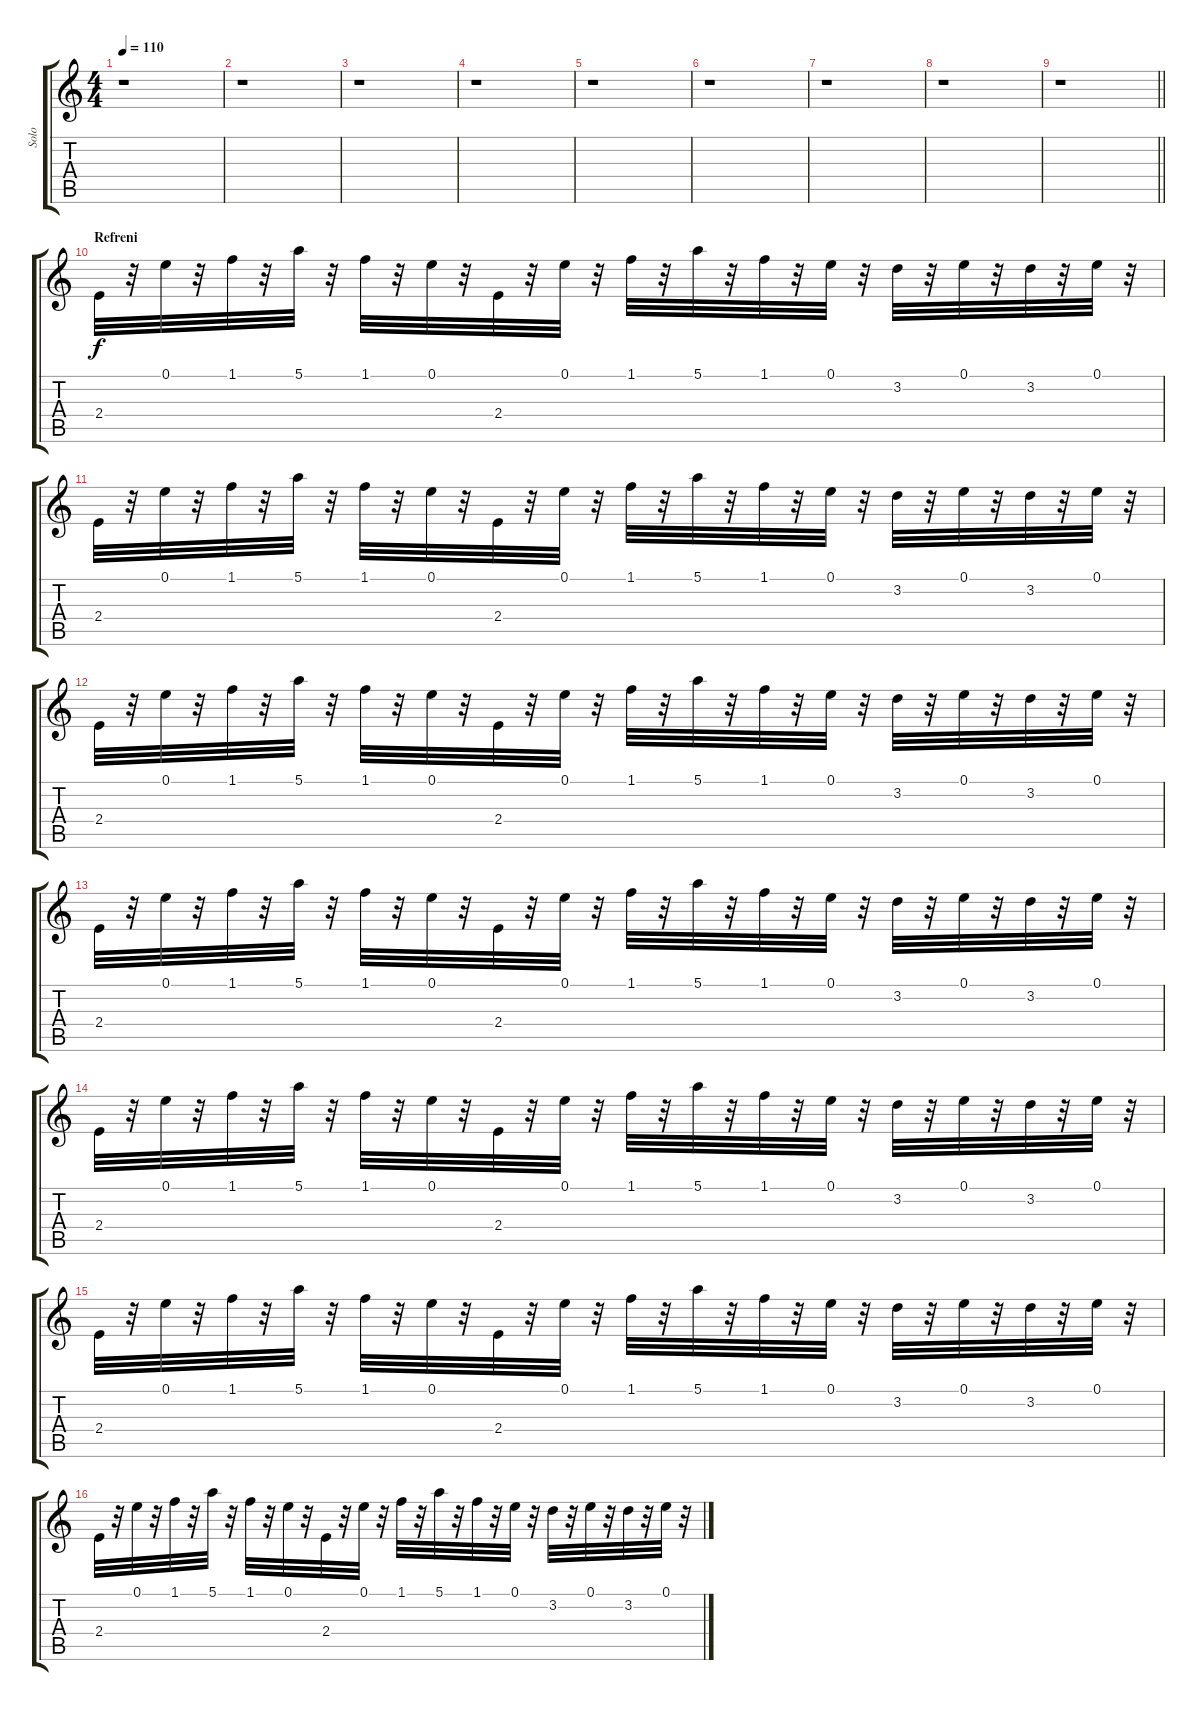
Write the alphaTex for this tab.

\track ("Solo" "Solo") {instrument distortionguitar}
\staff {score tabs}
\tuning (E4 B3 G3 D3 A2 E2) {hide}
\ts (4 4)
\tempo 110
\clef g2
\ks c
r.1{dy f} |
r.1 |
r.1 |
r.1 |
r.1 |
r.1 |
r.1 |
r.1 |
\barLineRight lightlight
r.1 |
\section ("" "Refreni")
2.4.32 r.32 0.1.32 r.32 1.1.32 r.32 5.1.32 r.32 1.1.32 r.32 0.1.32 r.32 2.4.32 r.32 0.1.32 r.32 1.1.32 r.32 5.1.32 r.32 1.1.32 r.32 0.1.32 r.32 3.2.32 r.32 0.1.32 r.32 3.2.32 r.32 0.1.32 r.32 |
2.4.32 r.32 0.1.32 r.32 1.1.32 r.32 5.1.32 r.32 1.1.32 r.32 0.1.32 r.32 2.4.32 r.32 0.1.32 r.32 1.1.32 r.32 5.1.32 r.32 1.1.32 r.32 0.1.32 r.32 3.2.32 r.32 0.1.32 r.32 3.2.32 r.32 0.1.32 r.32 |
2.4.32 r.32 0.1.32 r.32 1.1.32 r.32 5.1.32 r.32 1.1.32 r.32 0.1.32 r.32 2.4.32 r.32 0.1.32 r.32 1.1.32 r.32 5.1.32 r.32 1.1.32 r.32 0.1.32 r.32 3.2.32 r.32 0.1.32 r.32 3.2.32 r.32 0.1.32 r.32 |
2.4.32 r.32 0.1.32 r.32 1.1.32 r.32 5.1.32 r.32 1.1.32 r.32 0.1.32 r.32 2.4.32 r.32 0.1.32 r.32 1.1.32 r.32 5.1.32 r.32 1.1.32 r.32 0.1.32 r.32 3.2.32 r.32 0.1.32 r.32 3.2.32 r.32 0.1.32 r.32 |
2.4.32 r.32 0.1.32 r.32 1.1.32 r.32 5.1.32 r.32 1.1.32 r.32 0.1.32 r.32 2.4.32 r.32 0.1.32 r.32 1.1.32 r.32 5.1.32 r.32 1.1.32 r.32 0.1.32 r.32 3.2.32 r.32 0.1.32 r.32 3.2.32 r.32 0.1.32 r.32 |
2.4.32 r.32 0.1.32 r.32 1.1.32 r.32 5.1.32 r.32 1.1.32 r.32 0.1.32 r.32 2.4.32 r.32 0.1.32 r.32 1.1.32 r.32 5.1.32 r.32 1.1.32 r.32 0.1.32 r.32 3.2.32 r.32 0.1.32 r.32 3.2.32 r.32 0.1.32 r.32 |
2.4.32 r.32 0.1.32 r.32 1.1.32 r.32 5.1.32 r.32 1.1.32 r.32 0.1.32 r.32 2.4.32 r.32 0.1.32 r.32 1.1.32 r.32 5.1.32 r.32 1.1.32 r.32 0.1.32 r.32 3.2.32 r.32 0.1.32 r.32 3.2.32 r.32 0.1.32 r.32
